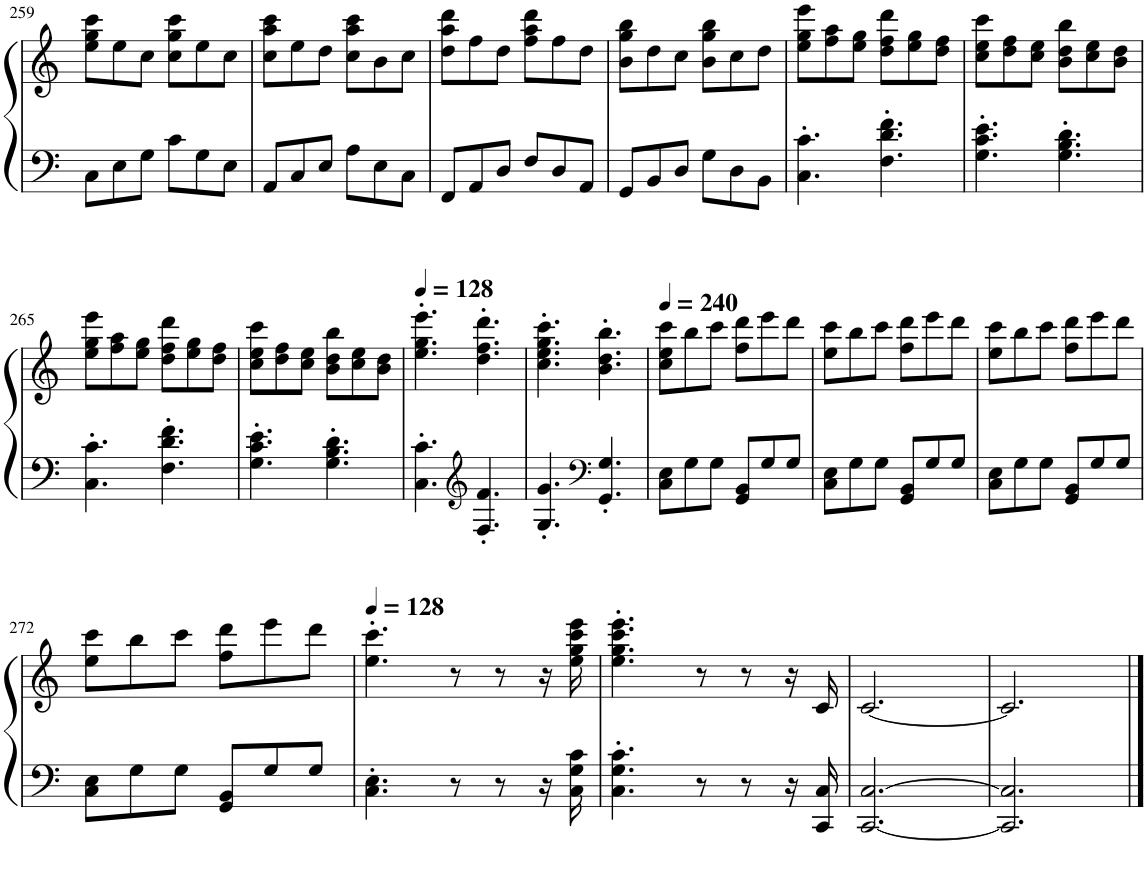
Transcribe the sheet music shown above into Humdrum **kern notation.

**kern	**kern
*part1	*part1
*staff2	*staff1
*I"Piano, Addictive Keys 01	*
*I'Pno.	*
!!LO:PB:g=z
*clefF4	*clefF4
*k[]	*k[]
*M6/8	*M6/8
=259	=259
8C\L	8ee\ 8gg\ 8ccc\L
8E\	8ee\
8G\J	8cc\J
8c\L	8cc\ 8gg\ 8ccc\L
8G\	8ee\
8E\J	8cc\J
=260	=260
8AA/L	8cc\ 8aa\ 8ccc\L
8C/	8ee\
8E/J	8dd\J
8A\L	8cc\ 8aa\ 8ccc\L
8E\	8b\
8C\J	8cc\J
=261	=261
8FF/L	8dd\ 8aa\ 8ddd\L
8AA/	8ff\
8D/J	8dd\J
8F/L	8ff\ 8aa\ 8ddd\L
8D/	8ff\
8AA/J	8dd\J
=262	=262
8GG/L	8b\ 8gg\ 8bb\L
8BB/	8dd\
8D/J	8cc\J
8G\L	8b\ 8gg\ 8bb\L
8D\	8cc\
8BB\J	8dd\J
=263	=263
4.C\' 4.c\'	8ee\ 8gg\ 8eee\L
.	8ff\ 8aa\
.	8ee\ 8gg\J
4.F\' 4.d\' 4.f\'	8dd\ 8ff\ 8ddd\L
.	8ee\ 8gg\
.	8dd\ 8ff\J
=264	=264
4.G\' 4.c\' 4.e\'	8cc\ 8ee\ 8ccc\L
.	8dd\ 8ff\
.	8cc\ 8ee\J
4.G\' 4.B\' 4.d\'	8b\ 8dd\ 8bb\L
.	8cc\ 8ee\
.	8b\ 8dd\J
!!LO:LB:g=z
=265	=265
4.C\' 4.c\'	8ee\ 8gg\ 8eee\L
.	8ff\ 8aa\
.	8ee\ 8gg\J
4.F\' 4.d\' 4.f\'	8dd\ 8ff\ 8ddd\L
.	8ee\ 8gg\
.	8dd\ 8ff\J
=266	=266
4.G\' 4.c\' 4.e\'	8cc\ 8ee\ 8ccc\L
.	8dd\ 8ff\
.	8cc\ 8ee\J
4.G\' 4.B\' 4.d\'	8b\ 8dd\ 8bb\L
.	8cc\ 8ee\
.	8b\ 8dd\J
=267	=267
*	*MM128
4.C\' 4.c\'	4.ee\' 4.gg\' 4.eee\'
*clefG2	*
4.F/' 4.f/'	4.dd\' 4.ff\' 4.ddd\'
=268	=268
4.G/' 4.g/'	4.cc\' 4.ee\' 4.gg\' 4.ccc\'
*clefF4	*
4.GG/' 4.G/'	4.b\' 4.dd\' 4.bb\'
=269	=269
*	*MM240
8C\ 8E\L	8cc\ 8ee\ 8ccc\L
8G\	8bb\
8G\J	8ccc\J
8GG/ 8BB/L	8ff\ 8ddd\L
8G/	8eee\
8G/J	8ddd\J
=270	=270
8C\ 8E\L	8ee\ 8ccc\L
8G\	8bb\
8G\J	8ccc\J
8GG/ 8BB/L	8ff\ 8ddd\L
8G/	8eee\
8G/J	8ddd\J
=271	=271
8C\ 8E\L	8ee\ 8ccc\L
8G\	8bb\
8G\J	8ccc\J
8GG/ 8BB/L	8ff\ 8ddd\L
8G/	8eee\
8G/J	8ddd\J
!!LO:LB:g=z
=272	=272
8C\ 8E\L	8ee\ 8ccc\L
8G\	8bb\
8G\J	8ccc\J
8GG/ 8BB/L	8ff\ 8ddd\L
8G/	8eee\
8G/J	8ddd\J
=273	=273
*	*MM128
4.C\' 4.E\'	4.ee\' 4.ccc\'
8r	8r
8r	8r
16r	16r
16C\ 16G\ 16c\	16ee\ 16gg\ 16ccc\ 16eee\
=274	=274
4.C\' 4.G\' 4.c\'	4.ee\' 4.gg\' 4.ccc\' 4.eee\'
8r	8r
8r	8r
16r	16r
16CC/ 16C/	16c/
=275	=275
[2.CC/ [2.C/	[2.c/
=276	=276
2.CC/] 2.C/]	2.c/]
==	==
*-	*-
